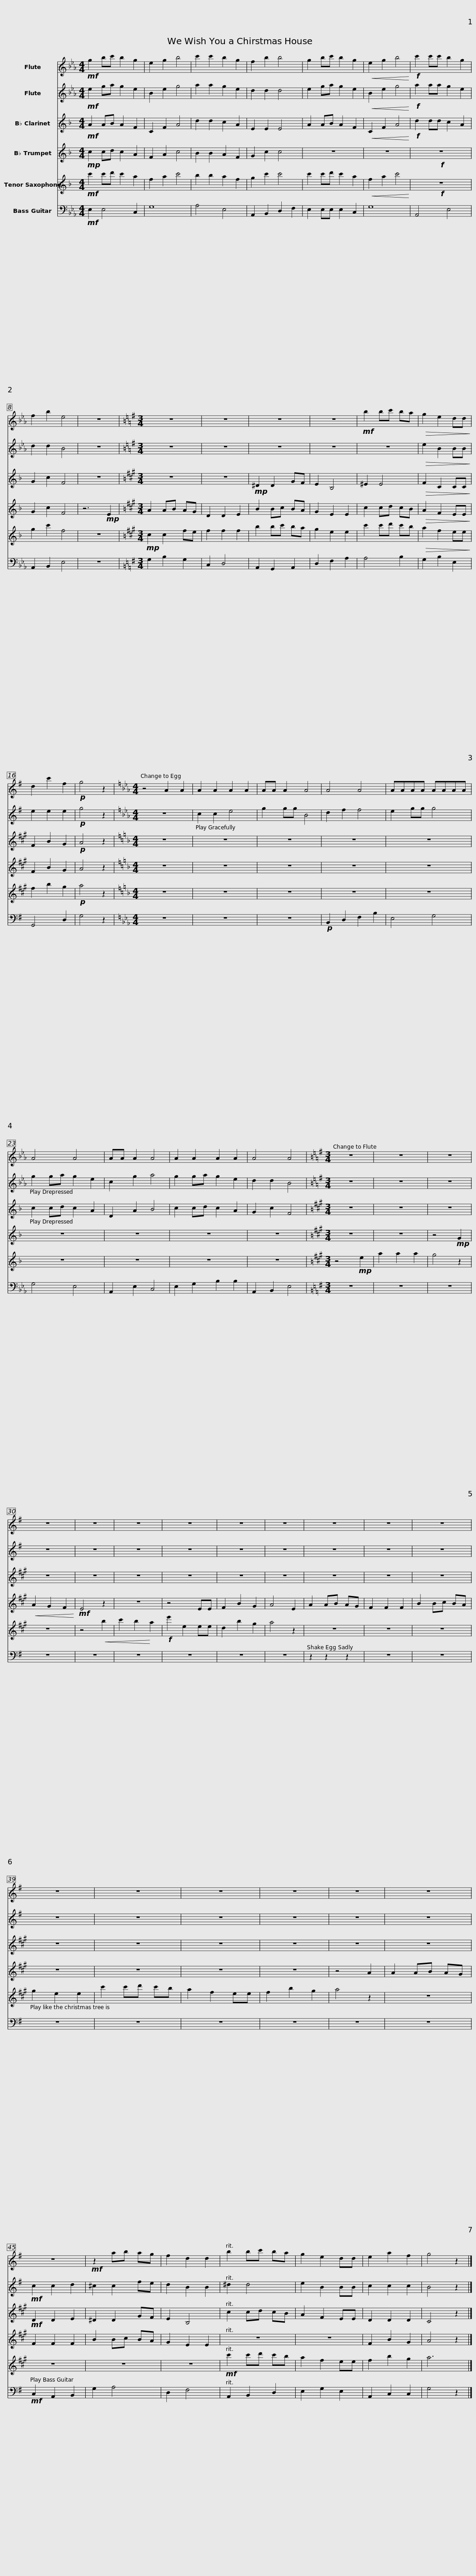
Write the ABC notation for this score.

X:1
%%score 1 2 3 4 5 6
L:1/8
M:4/4
I:linebreak $
K:Eb
V:1 treble
V:2 treble
V:3 treble transpose=-2
V:4 treble transpose=-2
V:5 treble transpose=-14
V:6 bass transpose=-12
V:1
!mf! g2 bc' b2 g2 | e2 g2 b4 | c'2 c'2 b2 g2 | f2 b2 b4 | g2 bc' b2 g2 | %5
!<(! e2 g2 b4!<)! |$!f! c'2 c'c' b2 g2 | f2 b2 e4 | z8 |[K:G][M:3/4] z6 | %10
 z6 | z6 | z6 |!mf! b2 bc' ba |$!>(! g2 e2 dd!>)! | %15
 d2 c'2 f2 |!p! g4 z2 |[K:Eb][M:4/4] z4 A2 A2 | A2 A2 A2 A2 | AA A2 A4 | %20
 A4 A4 | AAAA AAAA |$ A4 A4 | AA A2 A4 | A2 A2 A2 A2 | %25
 A4 A4 |[K:G][M:3/4] z6 | z6 | z6 | z6 | %30
 z6 | z6 |$ z6 | z6 | z6 | %35
 z6 | z6 | z6 | z6 | z6 | %40
 z6 | z6 |$ z6 | z6 | z6 | %45
!mf! z2 ab ag | f2 d2 d2 | b2 bc' ba | g2 e2 dd | e2 a2 f2 | %50
 g4 z2 |] %51
V:2
!mf! e2 ga g2 e2 | B2 e2 g4 | a2 a2 g2 e2 | d2 d2 d4 | e2 ga g2 e2 | %5
!<(! B2 e2 g4!<)! |$!f! a2 aa g2 e2 | d2 d2 B4 | z8 |[K:G][M:3/4] z6 | %10
 z6 | z6 | z6 | z6 |$!>(! e2 B2 BB!>)! | %15
 e2 e2 e2 |!p! g4 z2 |[K:Eb][M:4/4] z8 | c2 c2 e4 | g2 gg B4 | %20
 d2 f2 f4 | e2 gg g4 |$ g2 ga g2 e2 | c2 g2 a4 | g2 ga g2 e2 | %25
 d2 d2 B4 |[K:G][M:3/4] z6 | z6 | z6 | z6 | %30
 z6 | z6 |$ z6 | z6 | z6 | %35
 z6 | z6 | z6 | z6 | z6 | %40
 z6 | z6 |$ z6 | z6 |!mf! c2 c2 d2 | %45
 ^c2 c2 fe | d2 B2 B2 | ^d2 d4 | e2 B2 BB | c2 c2 c2 | %50
 B4 z2 |] %51
V:3
[K:F]!mf! A2 AB A2 F2 | C2 F2 A4 | d2 d2 c2 A2 | E2 E2 E4 | A2 AB A2 F2 | %5
!<(! C2 F2 A4!<)! |$!f! d2 dd c2 A2 | G2 c2 F4 | z8 |[K:A][M:3/4] z6 | %10
 z6 |!mp! ^D2 D2 GF | E2 B,4 | ^E2 E4 |$!>(! F2 C2 CC!>)! | %15
 F2 B2 G2 |!p! A4 z2 |[K:F][M:4/4] z8 | z8 | z8 | %20
 z8 | z8 |$ c2 cd c2 A2 | D2 A2 B4 | c2 cd c2 A2 | %25
 G2 c2 F4 |[K:A][M:3/4] z6 | z6 | z6 | z6 | %30
 z6 | z6 |$ z6 | z6 | z6 | %35
 z6 | z6 | z6 | z6 | z6 | %40
 z6 | z6 |$ z6 | z6 |!mf! D2 D2 E2 | %45
 ^D2 D2 GF | E2 B,4 | c2 cd cB | A2 F2 EE | D2 D2 D2 | %50
 C4 z2 |] %51
V:4
[K:F]!mp! c2 cd c2 A2 | F2 A2 c4 | B2 B2 A2 F2 | G2 c2 c4 | z8 | %5
 z8 |$!f! z8 | G2 c2 F4 | z6!mp! E2 |[K:A][M:3/4] A2 AB AG | %10
 D2 D2 E2 | B2 Bc BA | G2 E2 E2 | c2 cd cB |$!>(! A2 F2 EE!>)! | %15
 F2 B2 G2 | A4 z2 |[K:F][M:4/4] z8 | z8 | z8 | %20
 z8 | z8 |$ z8 | z8 | z8 | %25
 z8 |[K:A][M:3/4] z6 | z6 | z4!mp! G2 |!<(! A2 G2 F2!<)! | %30
!mf! E4 z2 | z6 |$ z4 EE | F2 B2 G2 | A4 E2 | %35
 A2 AB AG | F2 F2 F2 | B2 Bc BA | z6 | z6 | %40
 z6 | z6 |$ z4 A2 | A2 AB AG | F2 F2 F2 | %45
 B2 Bc BA | G2 E2 E2 | z6 | z6 | F2 B2 G2 | %50
 A4 z2 |] %51
V:5
[K:F]!mf! c'2 c'd' c'2 a2 | f2 a2 c'4 | b2 b2 a2 f2 | g2 c'2 c'4 | c'2 c'd' c'2 a2 | %5
!<(! f2 a2 c'4!<)! |$!f! z8 | g2 c'2 f4 | z8 |[K:A][M:3/4]!mp! c2 c2 fe | %10
 f2 f2 f2 | b2 bc' ba | g2 e2 e2 | c'2 c'd' c'b |$!>(! a2 f2 ee!>)! | %15
 f2 b2 g2 |!p! a4 z2 |[K:F][M:4/4] z8 | z8 | z8 | %20
 z8 | z8 |$ z8 | z8 | z8 | %25
 z8 |[K:A][M:3/4] z4!mp! e2 | a2 a2 a2 | g4 z2 | z6 | %30
 z4!<(! b2 | c'2 b2!<)! a2 |$!f! e'2 e2 ee | d2 b2 g2 | a4 z2 | %35
 z6 | z6 | z6 | g2 e2 e2 | c'2 c'd' c'b | %40
 a2 f2 ee | f2 b2 g2 |$ a4 z2 | z6 | z6 | %45
 z6 | z6 |!mf! c'2 c'd' c'b | a2 f2 ee | f2 b2 g2 | %50
 a6 |] %51
V:6
!mf! E,2 E,4 C,2 | G,8 | A,4 E,4 | A,,2 B,,2 D,2 F,2 | E,2 E,E, E,2 C,2 | %5
 G,8 |$ A,,4 E,4 | A,,2 B,,2 E,4 | z8 |[K:G][M:3/4] G,2 B,2 G,2 | %10
 C,2 D,4 | A,,2 G,,2 A,,2 | D,2 F,2 A,2 | A,4 B,2 |$ G,2 B,2 E,2 | %15
 G,,4 D,2 | G,4 z2 |[K:Eb][M:4/4] z8 | z8 | z8 | %20
!p! B,,2 D,2 F,2 B,2 | E,4 G,4 |$ G,4 E,4 | A,,2 E,2 C,4 | E,2 G,2 B,2 B,2 | %25
 A,,2 B,,2 E,4 |[K:G][M:3/4] z6 | z6 | z6 | z6 | %30
 z6 | z6 |$ z6 | z6 | z6 | %35
 z2 z2 z2 | z6 | z6 | z6 | z6 | %40
 z6 | z6 |$ z6 | z6 |!mf! C,2 A,,2 B,,2 | %45
 G,2 A,4 | D,2 F,4 | A,,2 B,,2 D,2 | E,2 G,2 E,2 | A,,2 C,2 C,2 | %50
 G,4 z2 |] %51
